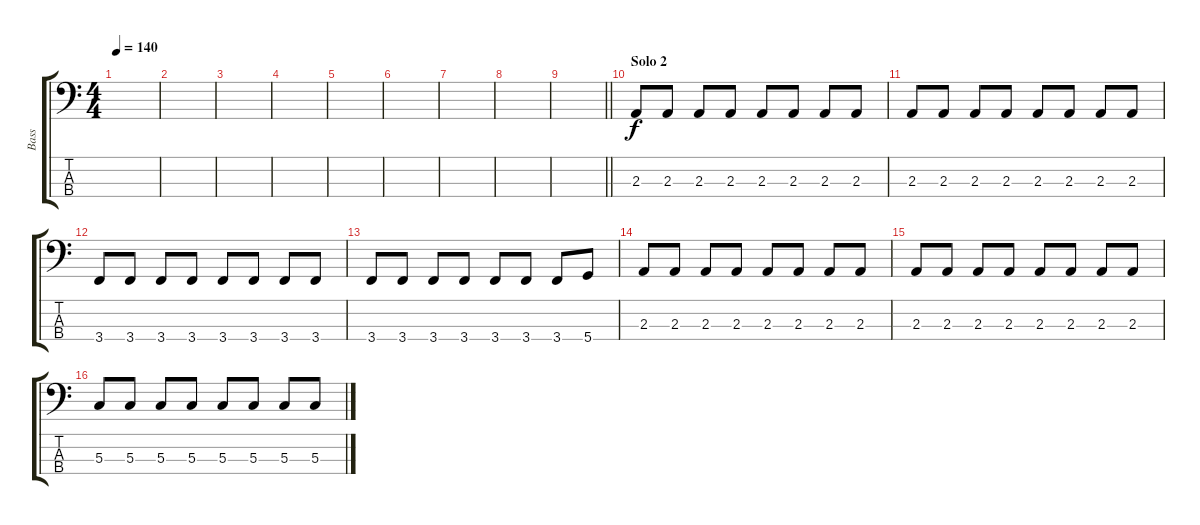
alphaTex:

\track ("Bass" "Bass") {instrument electricbassfinger}
\staff {score tabs}
\tuning (F2 C2 G1 D1) {hide}
\ts (4 4)
\tempo 140
\clef f4
\ks c
|
|
|
|
|
|
|
|
\barLineRight lightlight
|
\section ("" "Solo 2")
2.3.8 2.3.8 2.3.8 2.3.8 2.3.8 2.3.8 2.3.8 2.3.8 |
2.3.8 2.3.8 2.3.8 2.3.8 2.3.8 2.3.8 2.3.8 2.3.8 |
3.4.8 3.4.8 3.4.8 3.4.8 3.4.8 3.4.8 3.4.8 3.4.8 |
3.4.8 3.4.8 3.4.8 3.4.8 3.4.8 3.4.8 3.4.8 5.4.8 |
2.3.8 2.3.8 2.3.8 2.3.8 2.3.8 2.3.8 2.3.8 2.3.8 |
2.3.8 2.3.8 2.3.8 2.3.8 2.3.8 2.3.8 2.3.8 2.3.8 |
5.3.8 5.3.8 5.3.8 5.3.8 5.3.8 5.3.8 5.3.8 5.3.8
